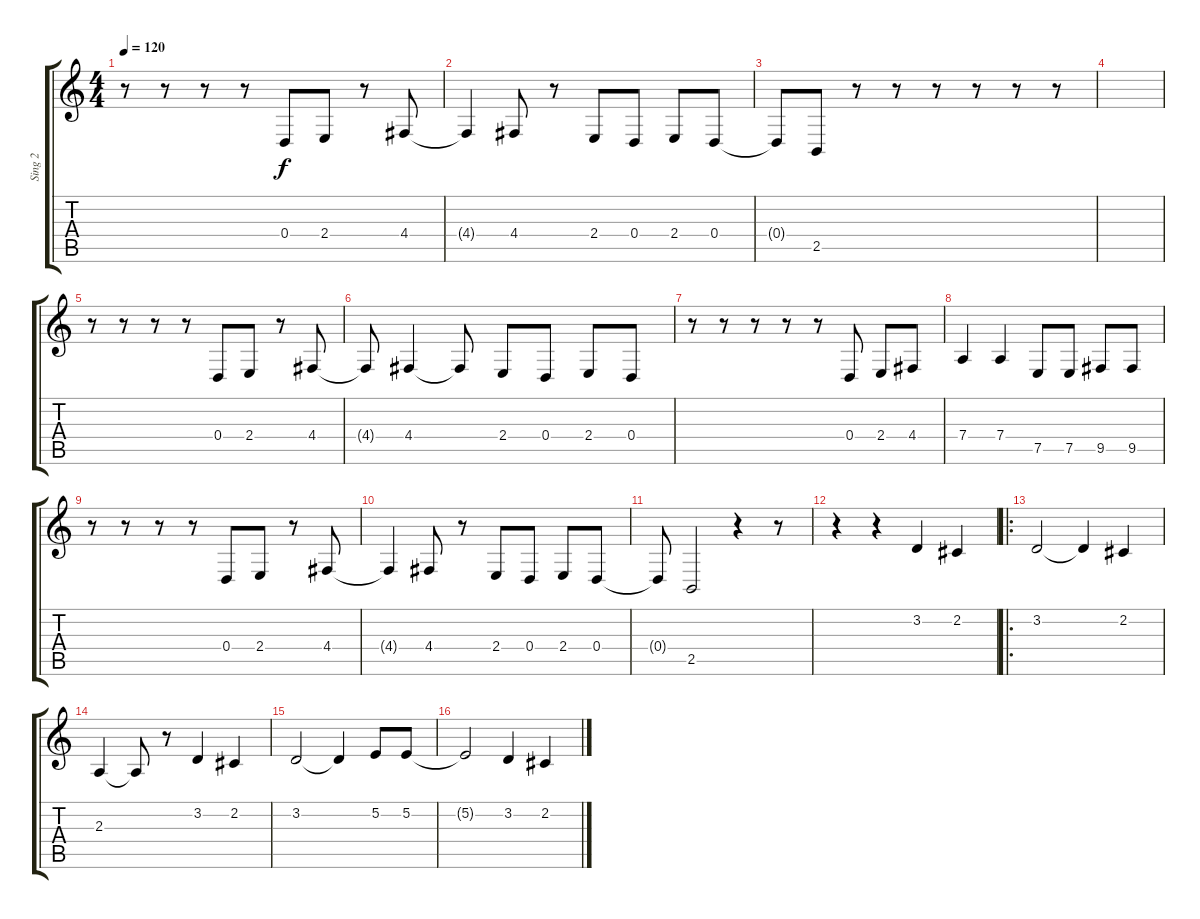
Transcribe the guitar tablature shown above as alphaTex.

\track ("Sing 2" "Sing 2") {instrument harmonica}
\staff {score tabs}
\tuning (E4 B3 G3 D3 A2 E2) {hide}
\ts (4 4)
\tempo 120
\clef g2
\ks c
r.8{dy f} r.8 r.8 r.8 0.4.8 2.4.8 r.8 4.4.8 |
4.4{t}.4 4.4.8 r.8 2.4.8 0.4.8 2.4.8 0.4.8 |
0.4{t}.8 2.5.8 r.8 r.8 r.8 r.8 r.8 r.8 |
|
r.8 r.8 r.8 r.8 0.4.8 2.4.8 r.8 4.4.8 |
4.4{t}.8 4.4.4 4.4{t}.8 2.4.8 0.4.8 2.4.8 0.4.8 |
r.8 r.8 r.8 r.8 r.8 0.4.8 2.4.8 4.4.8 |
7.4.4 7.4.4 7.5.8 7.5.8 9.5.8 9.5.8 |
r.8 r.8 r.8 r.8 0.4.8 2.4.8 r.8 4.4.8 |
4.4{t}.4 4.4.8 r.8 2.4.8 0.4.8 2.4.8 0.4.8 |
0.4{t}.8 2.5.2 r.4 r.8 |
r.4 r.4 3.2.4 2.2.4 |
\ro
3.2.2 3.2{t}.4 2.2.4 |
2.3.4 2.3{t}.8 r.8 3.2.4 2.2.4 |
3.2.2 3.2{t}.4 5.2.8 5.2.8 |
5.2{t}.2 3.2.4 2.2.4
